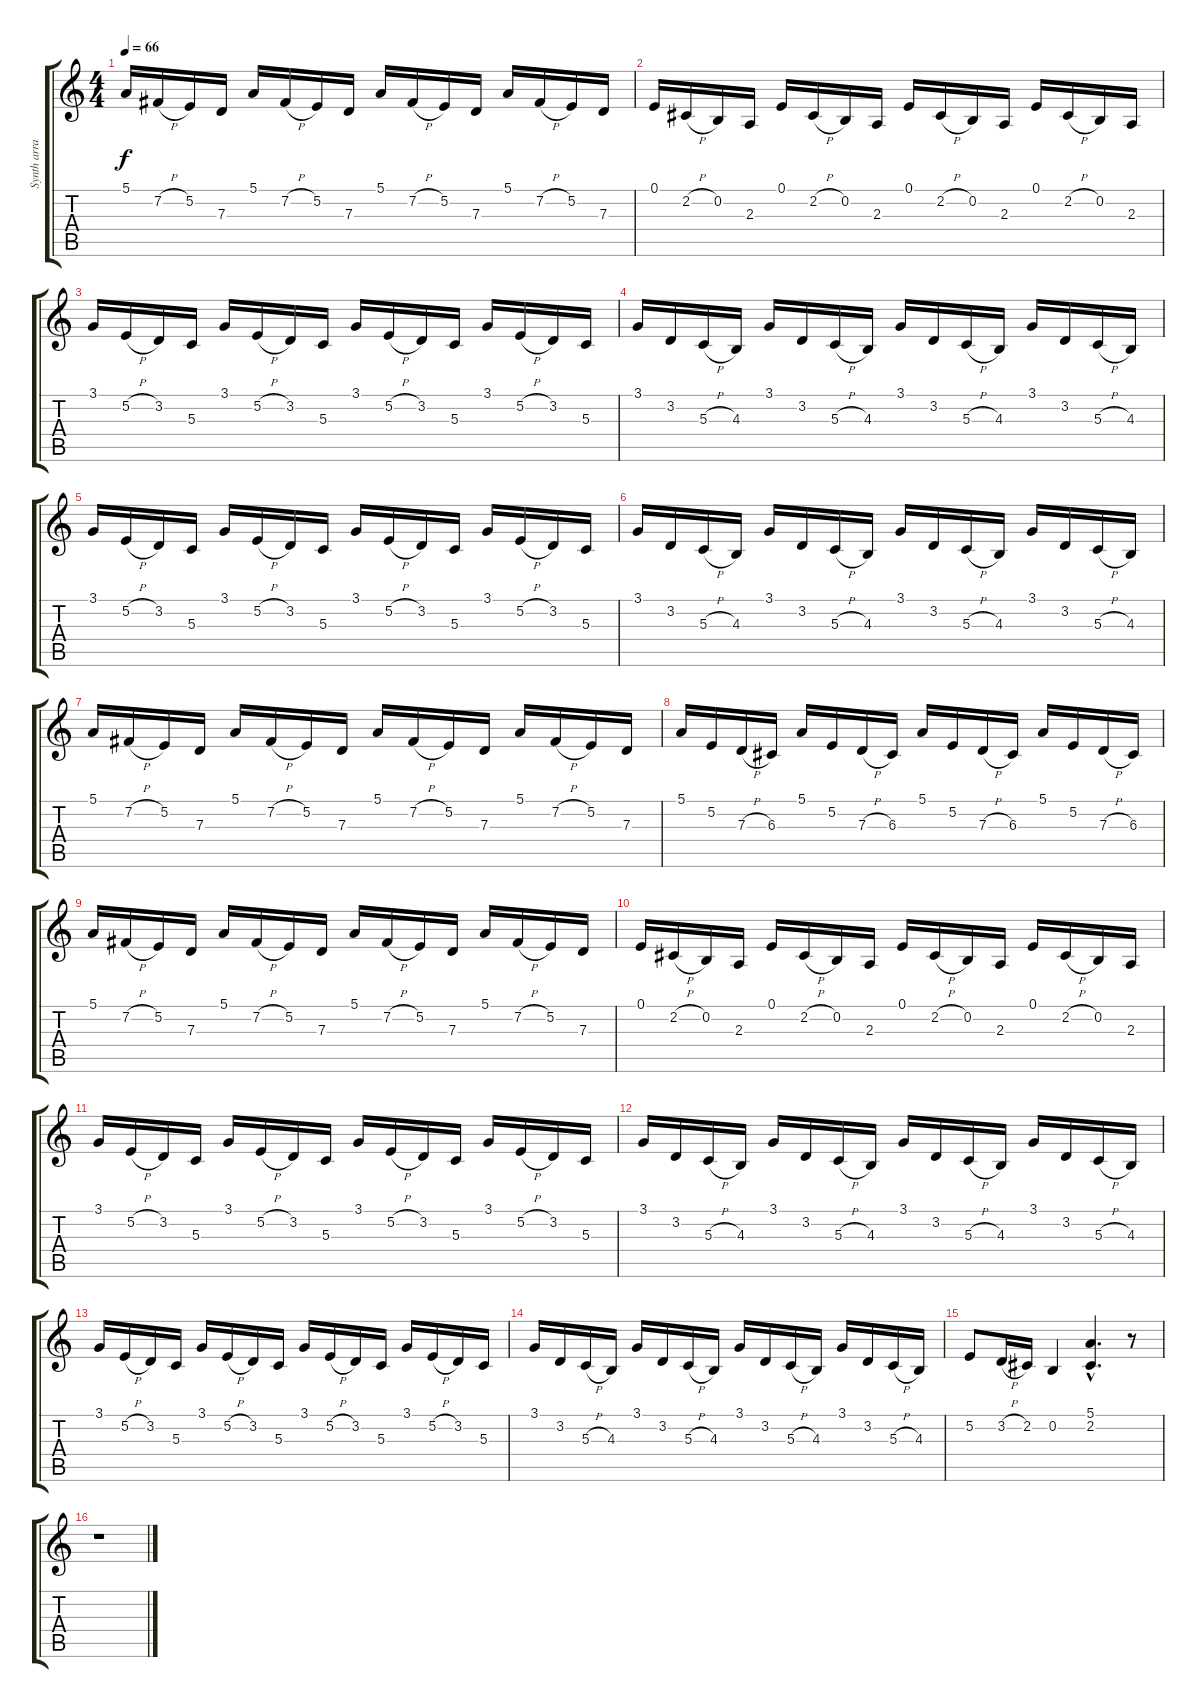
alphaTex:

\track ("Synth arranged for guitar" "Synth arra") {instrument synthbrass1}
\staff {score tabs}
\tuning (E4 B3 G3 D3 A2 E2) {hide}
\ts (4 4)
\tempo 66
\clef g2
\ks c
5.1.16{dy f} 7.2{h}.16 5.2.16 7.3.16 5.1.16 7.2{h}.16 5.2.16 7.3.16 5.1.16 7.2{h}.16 5.2.16 7.3.16 5.1.16 7.2{h}.16 5.2.16 7.3.16 |
0.1.16 2.2{h}.16 0.2.16 2.3.16 0.1.16 2.2{h}.16 0.2.16 2.3.16 0.1.16 2.2{h}.16 0.2.16 2.3.16 0.1.16 2.2{h}.16 0.2.16 2.3.16 |
3.1.16 5.2{h}.16 3.2.16 5.3.16 3.1.16 5.2{h}.16 3.2.16 5.3.16 3.1.16 5.2{h}.16 3.2.16 5.3.16 3.1.16 5.2{h}.16 3.2.16 5.3.16 |
3.1.16 3.2.16 5.3{h}.16 4.3.16 3.1.16 3.2.16 5.3{h}.16 4.3.16 3.1.16 3.2.16 5.3{h}.16 4.3.16 3.1.16 3.2.16 5.3{h}.16 4.3.16 |
3.1.16 5.2{h}.16 3.2.16 5.3.16 3.1.16 5.2{h}.16 3.2.16 5.3.16 3.1.16 5.2{h}.16 3.2.16 5.3.16 3.1.16 5.2{h}.16 3.2.16 5.3.16 |
3.1.16 3.2.16 5.3{h}.16 4.3.16 3.1.16 3.2.16 5.3{h}.16 4.3.16 3.1.16 3.2.16 5.3{h}.16 4.3.16 3.1.16 3.2.16 5.3{h}.16 4.3.16 |
5.1.16 7.2{h}.16 5.2.16 7.3.16 5.1.16 7.2{h}.16 5.2.16 7.3.16 5.1.16 7.2{h}.16 5.2.16 7.3.16 5.1.16 7.2{h}.16 5.2.16 7.3.16 |
5.1.16 5.2.16 7.3{h}.16 6.3.16 5.1.16 5.2.16 7.3{h}.16 6.3.16 5.1.16 5.2.16 7.3{h}.16 6.3.16 5.1.16 5.2.16 7.3{h}.16 6.3.16 |
5.1.16 7.2{h}.16 5.2.16 7.3.16 5.1.16 7.2{h}.16 5.2.16 7.3.16 5.1.16 7.2{h}.16 5.2.16 7.3.16 5.1.16 7.2{h}.16 5.2.16 7.3.16 |
0.1.16 2.2{h}.16 0.2.16 2.3.16 0.1.16 2.2{h}.16 0.2.16 2.3.16 0.1.16 2.2{h}.16 0.2.16 2.3.16 0.1.16 2.2{h}.16 0.2.16 2.3.16 |
3.1.16 5.2{h}.16 3.2.16 5.3.16 3.1.16 5.2{h}.16 3.2.16 5.3.16 3.1.16 5.2{h}.16 3.2.16 5.3.16 3.1.16 5.2{h}.16 3.2.16 5.3.16 |
3.1.16 3.2.16 5.3{h}.16 4.3.16 3.1.16 3.2.16 5.3{h}.16 4.3.16 3.1.16 3.2.16 5.3{h}.16 4.3.16 3.1.16 3.2.16 5.3{h}.16 4.3.16 |
3.1.16 5.2{h}.16 3.2.16 5.3.16 3.1.16 5.2{h}.16 3.2.16 5.3.16 3.1.16 5.2{h}.16 3.2.16 5.3.16 3.1.16 5.2{h}.16 3.2.16 5.3.16 |
3.1.16 3.2.16 5.3{h}.16 4.3.16 3.1.16 3.2.16 5.3{h}.16 4.3.16 3.1.16 3.2.16 5.3{h}.16 4.3.16 3.1.16 3.2.16 5.3{h}.16 4.3.16 |
5.2.8 3.2{h}.16 2.2.16 0.2.4 (5.1{hac} 2.2{hac}).4{d} r.8 |
r.1
